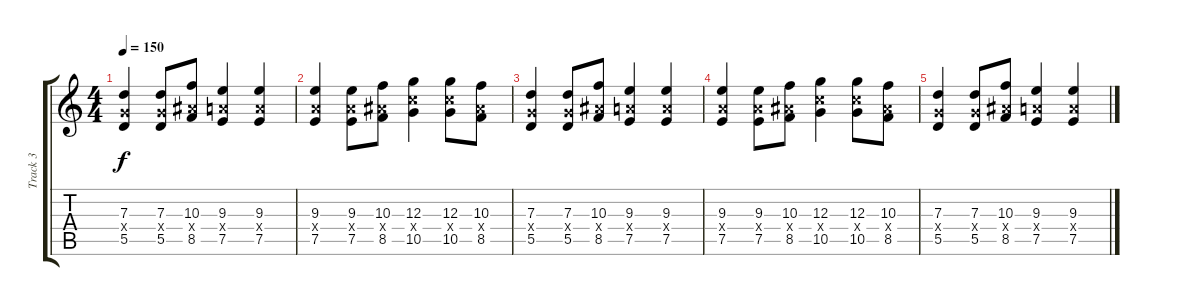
\track ("Track 3" "Track 3") {instrument overdrivenguitar}
\staff {score tabs}
\tuning (E4 B3 G3 D3 A2 D2) {hide}
\ts (4 4)
\tempo 150
\clef g2
\ks c
(7.3 5.4{x} 5.5).4{dy f} (7.3 5.4{x} 5.5).8 (10.3 8.4{x} 8.5).8 (9.3 7.4{x} 7.5).4 (9.3 7.4{x} 7.5).4 |
(9.3 7.4{x} 7.5).4 (9.3 7.4{x} 7.5).8 (10.3 8.4{x} 8.5).8 (12.3 10.4{x} 10.5).4 (12.3 10.4{x} 10.5).8 (10.3 8.4{x} 8.5).8 |
(7.3 5.4{x} 5.5).4 (7.3 5.4{x} 5.5).8 (10.3 8.4{x} 8.5).8 (9.3 7.4{x} 7.5).4 (9.3 7.4{x} 7.5).4 |
(9.3 7.4{x} 7.5).4 (9.3 7.4{x} 7.5).8 (10.3 8.4{x} 8.5).8 (12.3 10.4{x} 10.5).4 (12.3 10.4{x} 10.5).8 (10.3 8.4{x} 8.5).8 |
(7.3 5.4{x} 5.5).4 (7.3 5.4{x} 5.5).8 (10.3 8.4{x} 8.5).8 (9.3 7.4{x} 7.5).4 (9.3 7.4{x} 7.5).4
